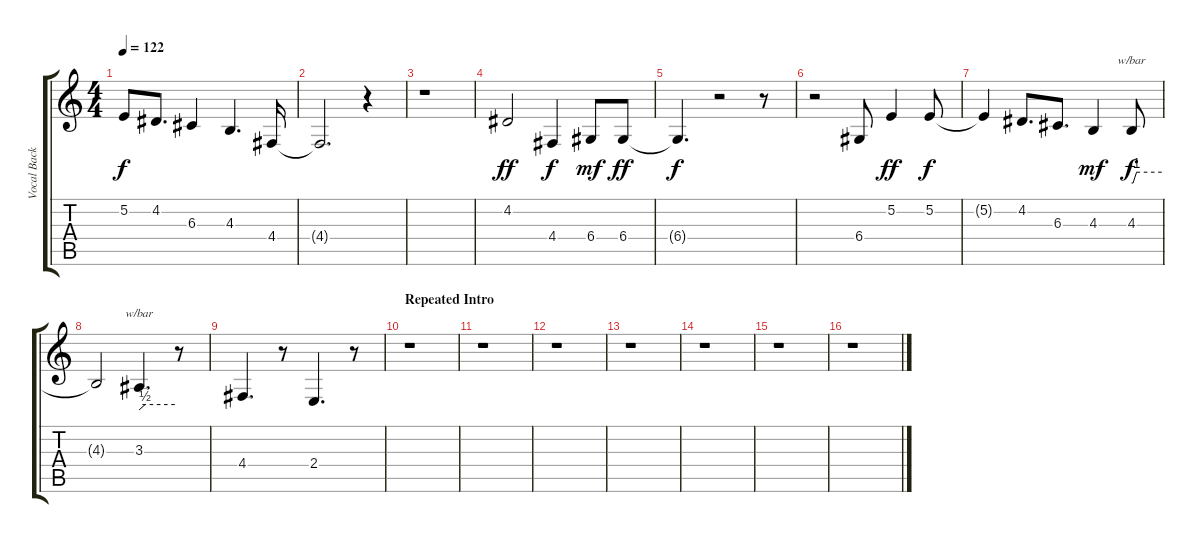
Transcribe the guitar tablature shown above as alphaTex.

\track ("Vocal Backup" "Vocal Back") {instrument frenchhorn}
\staff {score tabs}
\tuning (E4 B3 G3 D3 A2 E2) {hide}
\ts (4 4)
\tempo 122
\clef g2
\ks c
5.2.8{dy f} 4.2.8{d} 6.3.4 4.3.4{d} 4.4.16 |
4.4{t}.2{d} r.4 |
r.1 |
4.2.2{dy ff} 4.4.4{dy f} 6.4.8{dy mf} 6.4.8{dy ff} |
6.4{t}.4{d dy f} r.2 r.8 |
r.2 6.4.8 5.2.4{dy ff} 5.2.8{dy f} |
5.2{t}.4 4.2.8{d} 6.3.8{d} 4.3.4{dy mf} 4.3.8{tbe (custom default 0 0 3 0 10 4 60 4) dy f} |
4.3{t}.2 3.3.4{d tbe (custom default 0 0 10 2 60 2)} r.8 |
4.4.4{d} r.8 2.4.4{d} r.8 |
\section ("" "Repeated Intro")
r.1 |
r.1 |
r.1 |
r.1 |
r.1 |
r.1 |
r.1
